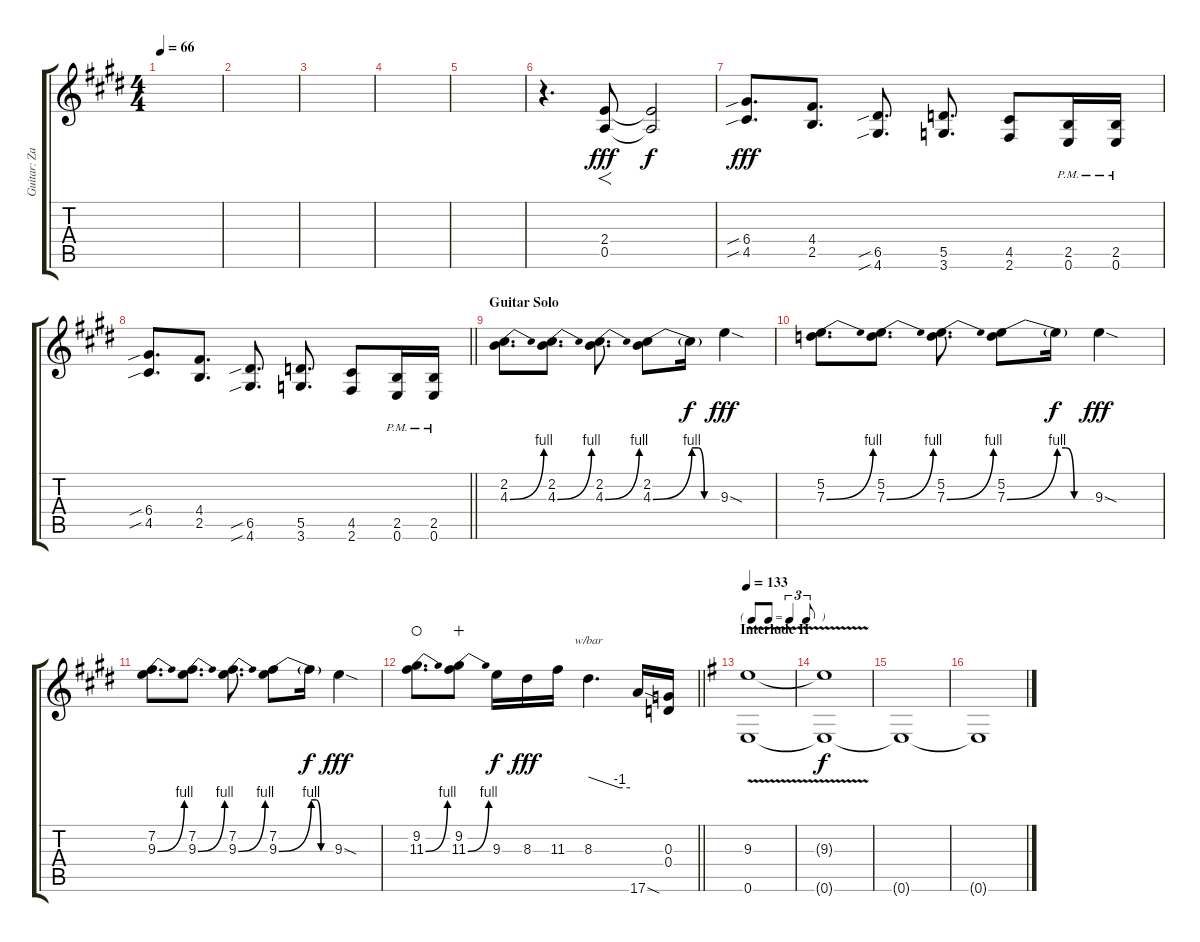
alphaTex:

\track ("Guitar: Zakk" "Guitar: Za") {instrument overdrivenguitar}
\staff {score tabs}
\tuning (E4 B3 G3 D3 A2 E2) {hide}
\ts (4 4)
\tempo 66
\clef g2
\ks e
|
|
|
|
|
r.4{d} (2.4 0.5).8{f dy fff} (2.4{t} 0.5{t}).2{dy f} |
(6.4{sib} 4.5{sib}).8{d dy fff} (4.4 2.5).8{d} (6.5{sib} 4.6{sib}).8{d} (5.5 3.6).8{d} (4.5 2.6).8 (2.5{pm} 0.6{pm}).16 (2.5{pm} 0.6{pm}).16 |
\barLineRight lightlight
(6.4{sib} 4.5{sib}).8{d} (4.4 2.5).8{d} (6.5{sib} 4.6{sib}).8{d} (5.5 3.6).8{d} (4.5 2.6).8 (2.5{pm} 0.6{pm}).16 (2.5{pm} 0.6{pm}).16 |
\section ("" "Guitar Solo")
(2.2 4.3{be (bend 0 0 60 4)}).8{d} (2.2 4.3{be (bend 0 0 60 4)}).8{d} (2.2 4.3{be (bend 0 0 60 4)}).8{d} (2.2 4.3{be (bend 0 0 60 4)}).8 4.3{be (custom 0 4 15 4 30 0 60 0) t}.16{dy f} 9.3{sod}.4{dy fff} |
(5.2 7.3{be (bend 0 0 60 4)}).8{d} (5.2 7.3{be (bend 0 0 60 4)}).8{d} (5.2 7.3{be (bend 0 0 60 4)}).8{d} (5.2 7.3{be (bend 0 0 60 4)}).8 7.3{be (custom 0 4 15 4 30 0 60 0) t}.16{dy f} 9.3{sod}.4{dy fff} |
(7.2 9.3{be (bend 0 0 60 4)}).8{d} (7.2 9.3{be (bend 0 0 60 4)}).8{d} (7.2 9.3{be (bend 0 0 60 4)}).8{d} (7.2 9.3{be (bend 0 0 60 4)}).8 9.3{be (custom 0 4 15 4 30 0 60 0) t}.16{dy f} 9.3{sod}.4{dy fff} |
\barLineRight lightlight
(9.2 11.3{be (bend 0 0 60 4)}).8{d waho} (9.2 11.3{be (bend 0 0 60 4)}).8{wahc} 9.3.16{dy f} 8.3.16{dy fff} 11.3.16 8.3.4{d tbe (custom default 0 0 45 -4 60 -4)} 17.6{sod}.16 (0.3 0.4).16 |
\tf triplet8th
\section ("" "Interlude II")
\tempo 133
\ks g
(9.3{v} 0.6).1 |
(9.3{t} 0.6{t}).1{dy f} |
0.6{t}.1 |
0.6{t}.1
